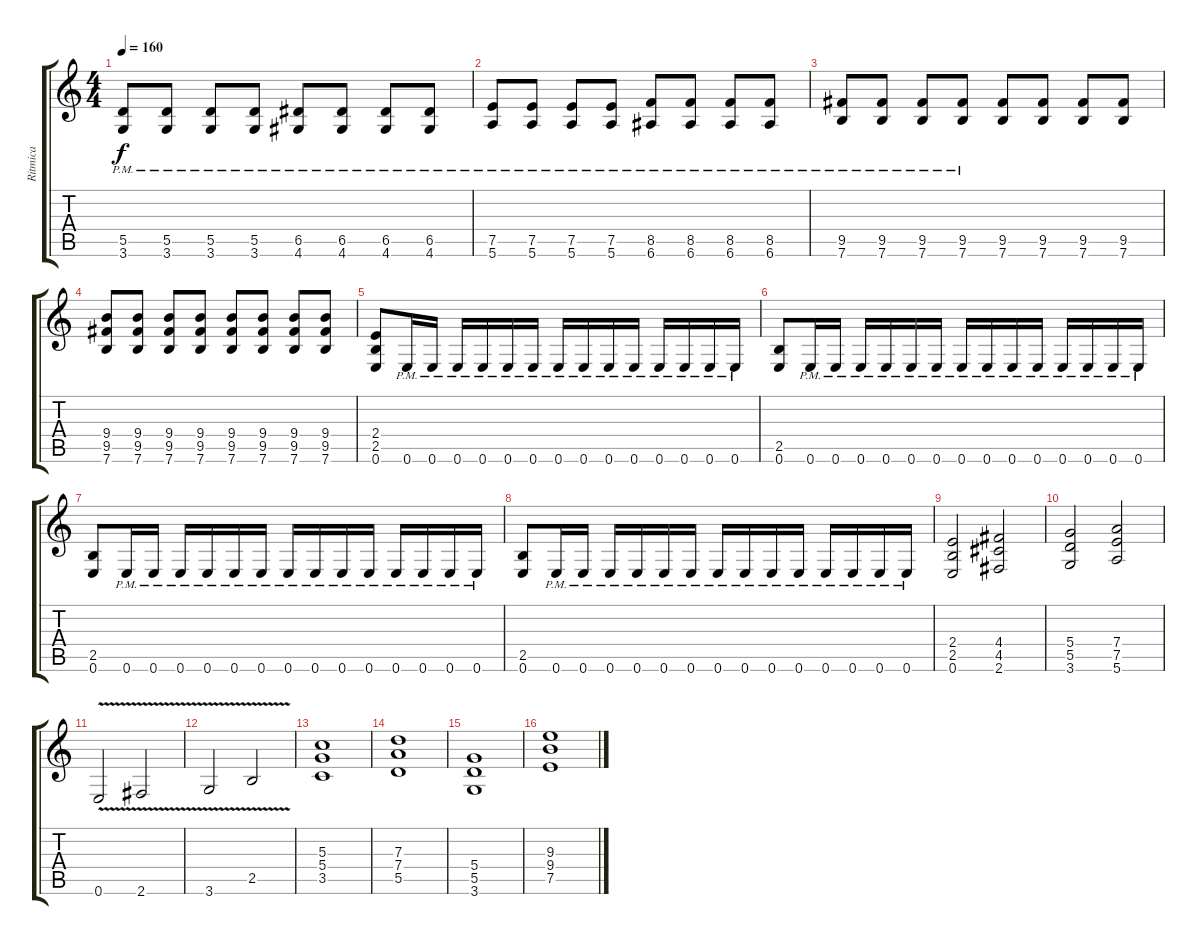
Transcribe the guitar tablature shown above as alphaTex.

\track ("Ritmica" "Ritmica") {instrument overdrivenguitar}
\staff {score tabs}
\tuning (E4 B3 G3 D3 A2 E2) {hide}
\ts (4 4)
\tempo 160
\clef g2
\ks c
(5.5{pm} 3.6{pm}).8{dy f} (5.5{pm} 3.6{pm}).8 (5.5{pm} 3.6{pm}).8 (5.5{pm} 3.6{pm}).8 (6.5{pm} 4.6{pm}).8 (6.5{pm} 4.6{pm}).8 (6.5{pm} 4.6{pm}).8 (6.5{pm} 4.6{pm}).8 |
(7.5{pm} 5.6{pm}).8 (7.5{pm} 5.6{pm}).8 (7.5{pm} 5.6{pm}).8 (7.5{pm} 5.6{pm}).8 (8.5{pm} 6.6{pm}).8 (8.5{pm} 6.6{pm}).8 (8.5{pm} 6.6{pm}).8 (8.5{pm} 6.6{pm}).8 |
(9.5{pm} 7.6{pm}).8 (9.5{pm} 7.6{pm}).8 (9.5{pm} 7.6{pm}).8 (9.5{pm} 7.6{pm}).8 (9.5 7.6).8 (9.5 7.6).8 (9.5 7.6).8 (9.5 7.6).8 |
(9.4 9.5 7.6).8 (9.4 9.5 7.6).8 (9.4 9.5 7.6).8 (9.4 9.5 7.6).8 (9.4 9.5 7.6).8 (9.4 9.5 7.6).8 (9.4 9.5 7.6).8 (9.4 9.5 7.6).8 |
(2.4 2.5 0.6).8 0.6{pm}.16 0.6{pm}.16 0.6{pm}.16 0.6{pm}.16 0.6{pm}.16 0.6{pm}.16 0.6{pm}.16 0.6{pm}.16 0.6{pm}.16 0.6{pm}.16 0.6{pm}.16 0.6{pm}.16 0.6{pm}.16 0.6{pm}.16 |
(2.5 0.6).8 0.6{pm}.16 0.6{pm}.16 0.6{pm}.16 0.6{pm}.16 0.6{pm}.16 0.6{pm}.16 0.6{pm}.16 0.6{pm}.16 0.6{pm}.16 0.6{pm}.16 0.6{pm}.16 0.6{pm}.16 0.6{pm}.16 0.6{pm}.16 |
(2.5 0.6).8 0.6{pm}.16 0.6{pm}.16 0.6{pm}.16 0.6{pm}.16 0.6{pm}.16 0.6{pm}.16 0.6{pm}.16 0.6{pm}.16 0.6{pm}.16 0.6{pm}.16 0.6{pm}.16 0.6{pm}.16 0.6{pm}.16 0.6{pm}.16 |
(2.5 0.6).8 0.6{pm}.16 0.6{pm}.16 0.6{pm}.16 0.6{pm}.16 0.6{pm}.16 0.6{pm}.16 0.6{pm}.16 0.6{pm}.16 0.6{pm}.16 0.6{pm}.16 0.6{pm}.16 0.6{pm}.16 0.6{pm}.16 0.6{pm}.16 |
(2.4 2.5 0.6).2 (4.4 4.5 2.6).2 |
(5.4 5.5 3.6).2 (7.4 7.5 5.6).2 |
0.6{v}.2 2.6{v}.2 |
3.6{v}.2 2.5{v}.2 |
(5.3 5.4 3.5).1 |
(7.3 7.4 5.5).1 |
(5.4 5.5 3.6).1 |
(9.3 9.4 7.5).1
